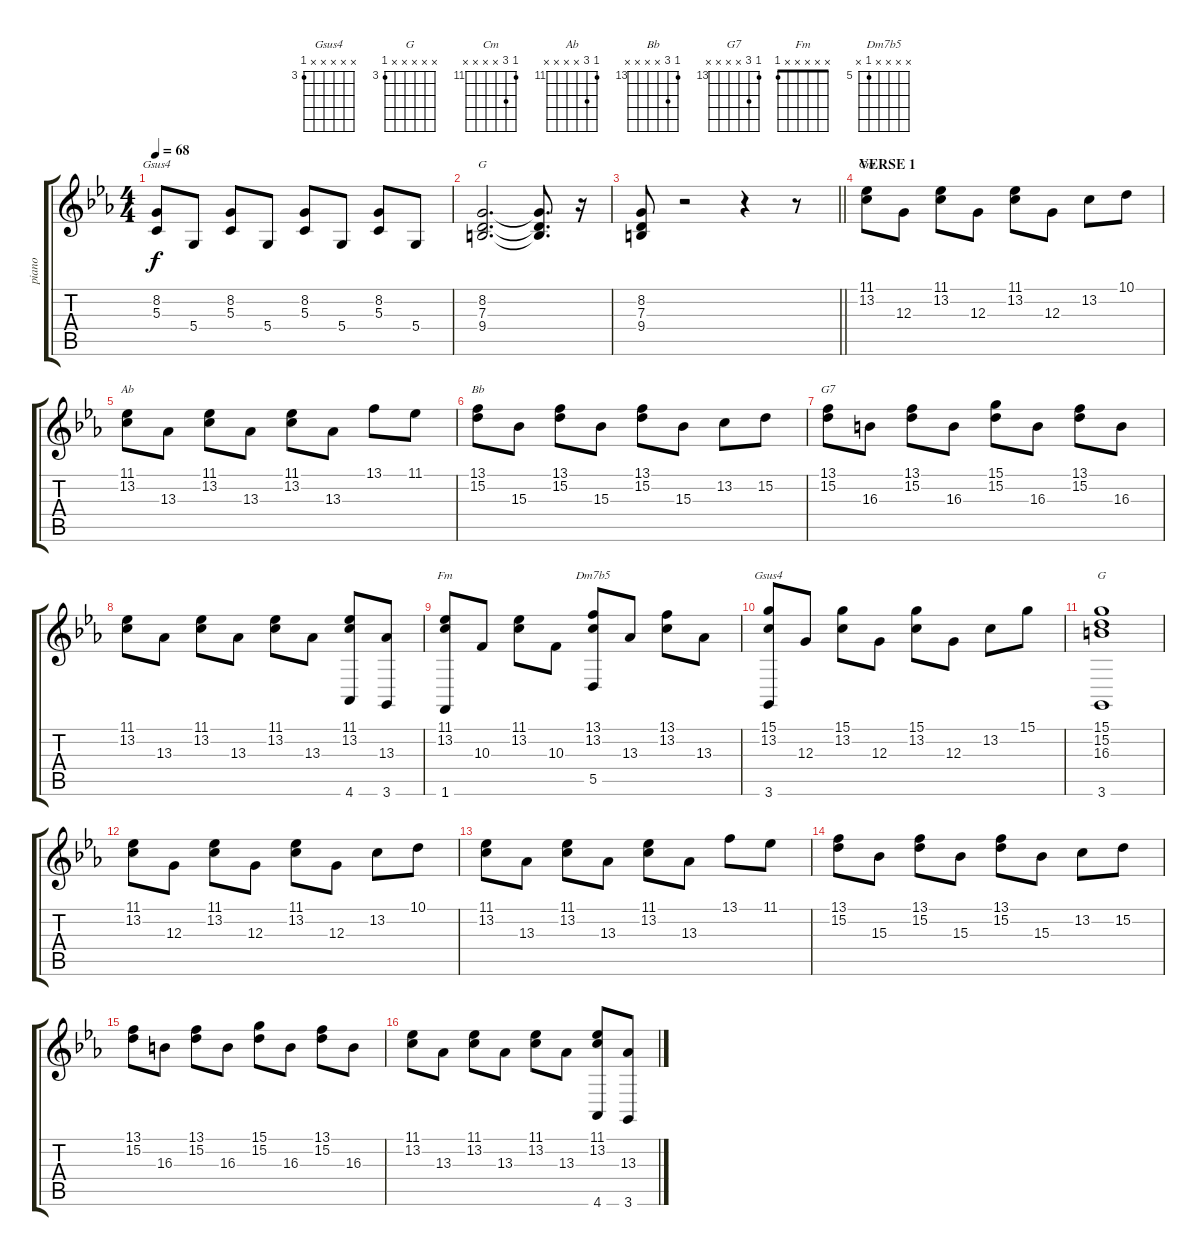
\track ("piano" "piano") {instrument acousticgrandpiano}
\staff {score tabs}
\tuning (E4 B3 G3 D3 A2 E2) {hide}
\chord ("Gsus4" x 8 5 x x x) {firstfret 5}
\chord ("G" x 8 7 9 x x) {firstfret 7}
\chord ("Cm" 11 13 x x x x) {firstfret 11}
\chord ("Ab" 11 13 x x x x) {firstfret 11}
\chord ("Bb" 13 15 x x x x) {firstfret 13}
\chord ("G7" 13 15 x x x x) {firstfret 13}
\chord ("Fm" x x x x x 1)
\chord ("Dm7b5" x x x x 5 x) {firstfret 5}
\chord ("Gsus4" x x x x x 3) {firstfret 3}
\chord ("G" x x x x x 3) {firstfret 3}
\ts (4 4)
\tempo 68
\clef g2
\ks cminor
(8.2 5.3).8{ch "Gsus4" dy f} 5.4.8 (8.2 5.3).8 5.4.8 (8.2 5.3).8 5.4.8 (8.2 5.3).8 5.4.8 |
(8.2 7.3 9.4).2{d ch "G"} (8.2{t} 7.3{t} 9.4{t}).8{d} r.16 |
\barLineRight lightlight
(8.2 7.3 9.4).8 r.2 r.4 r.8 |
\section ("" "VERSE 1")
(11.1 13.2).8{ch "Cm"} 12.3.8 (11.1 13.2).8 12.3.8 (11.1 13.2).8 12.3.8 13.2.8 10.1.8 |
(11.1 13.2).8{ch "Ab"} 13.3.8 (11.1 13.2).8 13.3.8 (11.1 13.2).8 13.3.8 13.1.8 11.1.8 |
(13.1 15.2).8{ch "Bb"} 15.3.8 (13.1 15.2).8 15.3.8 (13.1 15.2).8 15.3.8 13.2.8 15.2.8 |
(13.1 15.2).8{ch "G7"} 16.3.8 (13.1 15.2).8 16.3.8 (15.1 15.2).8 16.3.8 (13.1 15.2).8 16.3.8 |
(11.1 13.2).8 13.3.8 (11.1 13.2).8 13.3.8 (11.1 13.2).8 13.3.8 (11.1 13.2 4.6).8 (13.3 3.6).8 |
(11.1 13.2 1.6).8{ch "Fm"} 10.3.8 (11.1 13.2).8 10.3.8 (13.1 13.2 5.5).8{ch "Dm7b5"} 13.3.8 (13.1 13.2).8 13.3.8 |
(15.1 13.2 3.6).8{ch "Gsus4"} 12.3.8 (15.1 13.2).8 12.3.8 (15.1 13.2).8 12.3.8 13.2.8 15.1.8 |
(15.1 15.2 16.3 3.6).1{ch "G"} |
(11.1 13.2).8 12.3.8 (11.1 13.2).8 12.3.8 (11.1 13.2).8 12.3.8 13.2.8 10.1.8 |
(11.1 13.2).8 13.3.8 (11.1 13.2).8 13.3.8 (11.1 13.2).8 13.3.8 13.1.8 11.1.8 |
(13.1 15.2).8 15.3.8 (13.1 15.2).8 15.3.8 (13.1 15.2).8 15.3.8 13.2.8 15.2.8 |
(13.1 15.2).8 16.3.8 (13.1 15.2).8 16.3.8 (15.1 15.2).8 16.3.8 (13.1 15.2).8 16.3.8 |
(11.1 13.2).8 13.3.8 (11.1 13.2).8 13.3.8 (11.1 13.2).8 13.3.8 (11.1 13.2 4.6).8 (13.3 3.6).8
